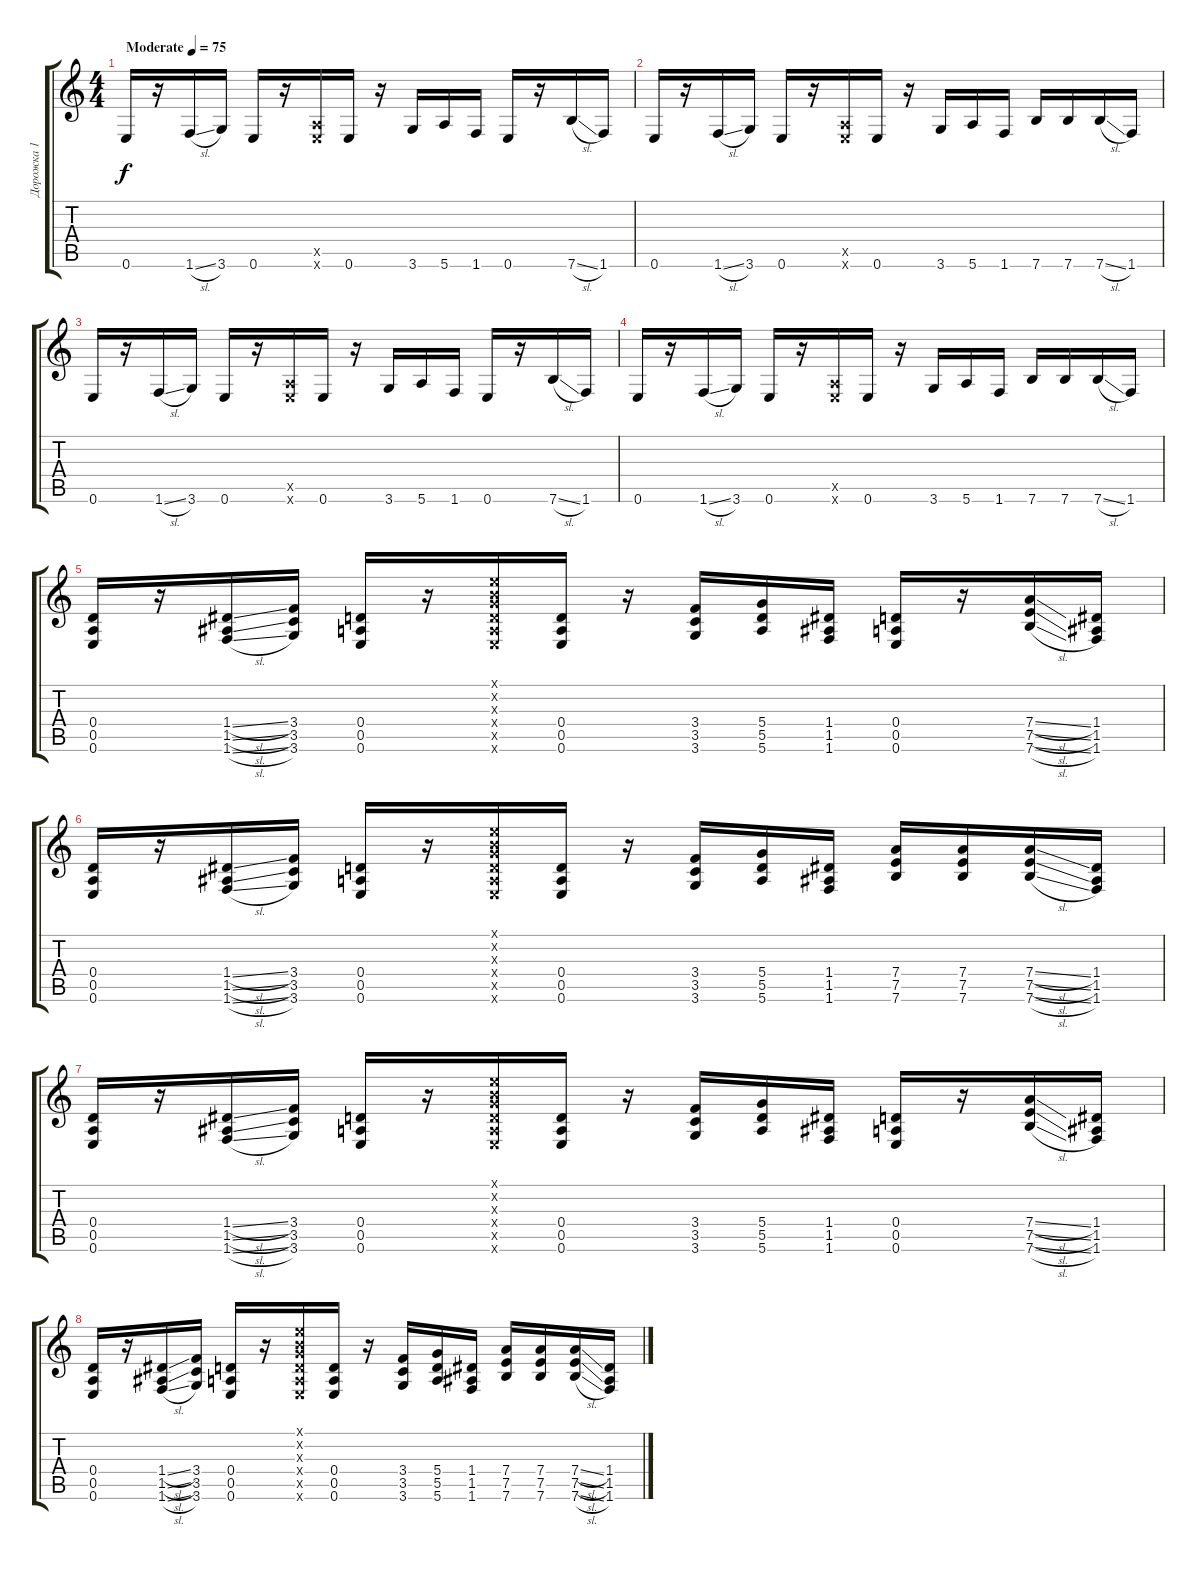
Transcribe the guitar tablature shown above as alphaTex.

\track ("Дорожка 1" "Дорожка 1") {instrument overdrivenguitar}
\staff {score tabs}
\tuning (E4 B3 G3 D3 A2 E2) {hide}
\ts (4 4)
\tempo (75 "Moderate")
\clef g2
\ks c
0.6.16{dy f instrument overdrivenguitar} r.16 1.6{sl}.16 3.6.16 0.6.16 r.16 (0.5{x} 0.6{x}).16 0.6.16 r.16 3.6.16 5.6.16 1.6.16 0.6.16 r.16 7.6{sl}.16 1.6.16 |
0.6.16 r.16 1.6{sl}.16 3.6.16 0.6.16 r.16 (0.5{x} 0.6{x}).16 0.6.16 r.16 3.6.16 5.6.16 1.6.16 7.6.16 7.6.16 7.6{sl}.16 1.6.16 |
0.6.16 r.16 1.6{sl}.16 3.6.16 0.6.16 r.16 (0.5{x} 0.6{x}).16 0.6.16 r.16 3.6.16 5.6.16 1.6.16 0.6.16 r.16 7.6{sl}.16 1.6.16 |
0.6.16 r.16 1.6{sl}.16 3.6.16 0.6.16 r.16 (0.5{x} 0.6{x}).16 0.6.16 r.16 3.6.16 5.6.16 1.6.16 7.6.16 7.6.16 7.6{sl}.16 1.6.16 |
(0.4 0.5 0.6).16 r.16 (1.4{sl} 1.5{sl} 1.6{sl}).16 (3.4 3.5 3.6).16 (0.4 0.5 0.6).16 r.16 (0.1{x} 0.2{x} 0.3{x} 0.4{x} 0.5{x} 0.6{x}).16 (0.4 0.5 0.6).16 r.16 (3.4 3.5 3.6).16 (5.4 5.5 5.6).16 (1.4 1.5 1.6).16 (0.4 0.5 0.6).16 r.16 (7.4{sl} 7.5{sl} 7.6{sl}).16 (1.4 1.5 1.6).16 |
(0.4 0.5 0.6).16 r.16 (1.4{sl} 1.5{sl} 1.6{sl}).16 (3.4 3.5 3.6).16 (0.4 0.5 0.6).16 r.16 (0.1{x} 0.2{x} 0.3{x} 0.4{x} 0.5{x} 0.6{x}).16 (0.4 0.5 0.6).16 r.16 (3.4 3.5 3.6).16 (5.4 5.5 5.6).16 (1.4 1.5 1.6).16 (7.4 7.5 7.6).16 (7.4 7.5 7.6).16 (7.4{sl} 7.5{sl} 7.6{sl}).16 (1.4 1.5 1.6).16 |
(0.4 0.5 0.6).16 r.16 (1.4{sl} 1.5{sl} 1.6{sl}).16 (3.4 3.5 3.6).16 (0.4 0.5 0.6).16 r.16 (0.1{x} 0.2{x} 0.3{x} 0.4{x} 0.5{x} 0.6{x}).16 (0.4 0.5 0.6).16 r.16 (3.4 3.5 3.6).16 (5.4 5.5 5.6).16 (1.4 1.5 1.6).16 (0.4 0.5 0.6).16 r.16 (7.4{sl} 7.5{sl} 7.6{sl}).16 (1.4 1.5 1.6).16 |
(0.4 0.5 0.6).16 r.16 (1.4{sl} 1.5{sl} 1.6{sl}).16 (3.4 3.5 3.6).16 (0.4 0.5 0.6).16 r.16 (0.1{x} 0.2{x} 0.3{x} 0.4{x} 0.5{x} 0.6{x}).16 (0.4 0.5 0.6).16 r.16 (3.4 3.5 3.6).16 (5.4 5.5 5.6).16 (1.4 1.5 1.6).16 (7.4 7.5 7.6).16 (7.4 7.5 7.6).16 (7.4{sl} 7.5{sl} 7.6{sl}).16 (1.4 1.5 1.6).16
